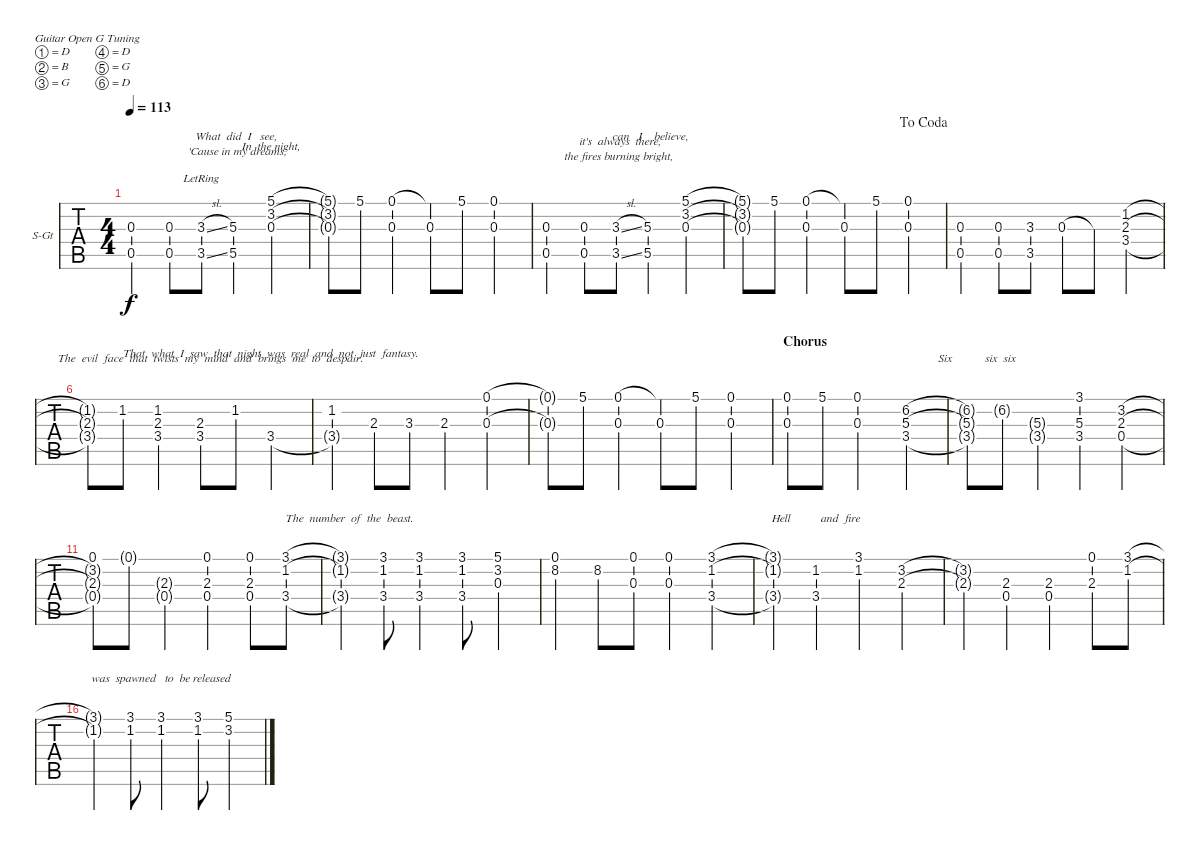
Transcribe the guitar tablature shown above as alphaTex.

\bracketExtendMode nobrackets
\firstSystemTrackNameOrientation horizontal
\otherSystemsTrackNameOrientation horizontal
\defaultBarNumberDisplay FirstOfSystem
\track ("Open G" "S-Gt") {solo instrument acousticguitarsteel}
\staff {tabs}
\tuning (D4 B3 G3 D3 G2 D2)
\ts (4 4)
\scale
0.287671
\tempo 113
\accidentals auto
\clef g2
\ottava regular
\simile none
\scale
0.25
\ks c
(0.3 0.5).4{lyrics (0 "") lyrics (1 "") lyrics (2 "") lyrics (3 "") lyrics (4 "") dy f} (0.3 0.5).8{lyrics (0 "") lyrics (1 "") lyrics (2 "") lyrics (3 "") lyrics (4 "")} (3.3{sl lr} 3.5{sl lr}).8{lyrics (0 "") lyrics (1 "") lyrics (2 "") lyrics (3 "") lyrics (4 "")} (5.3 5.5).4{lyrics (0 "  What  did  I   see,") lyrics (1 "   'Cause in my dreams,") lyrics (2 "") lyrics (3 "") lyrics (4 "")} (5.1 3.2 0.3).4{lyrics (0 "") lyrics (1 "") lyrics (2 "In  the night,    ") lyrics (3 "") lyrics (4 "")} |
\scale
0.212329
\scale
0.25 (5.1{t} 3.2{t} 0.3{t}).8{lyrics (0 "") lyrics (1 "") lyrics (2 "") lyrics (3 "") lyrics (4 "")} 5.1.8{lyrics (0 "") lyrics (1 "") lyrics (2 "") lyrics (3 "") lyrics (4 "")} (0.1 0.3).4{lyrics (0 "") lyrics (1 "") lyrics (2 "") lyrics (3 "") lyrics (4 "")} (0.1{t} 0.3).8{lyrics (0 "") lyrics (1 "") lyrics (2 "") lyrics (3 "") lyrics (4 "")} 5.1.8{lyrics (0 "") lyrics (1 "") lyrics (2 "") lyrics (3 "") lyrics (4 "")} (0.1 0.3).4{lyrics (0 "") lyrics (1 "") lyrics (2 "") lyrics (3 "") lyrics (4 "")} |
\scale
0.287671
\scale
0.25 (0.3 0.5).4{lyrics (0 "") lyrics (1 "") lyrics (2 "") lyrics (3 "") lyrics (4 "")} (0.3 0.5).8{lyrics (0 "") lyrics (1 "") lyrics (2 "") lyrics (3 "") lyrics (4 "")} (3.3{sl} 3.5{sl}).8{lyrics (0 "") lyrics (1 "   it's  always  there,") lyrics (2 "  the fires burning bright,") lyrics (3 "") lyrics (4 "")} (5.3 5.5).4{lyrics (0 "  can   I    believe,   ") lyrics (1 "") lyrics (2 "") lyrics (3 "") lyrics (4 "")} (5.1 3.2 0.3).4{lyrics (0 "") lyrics (1 "") lyrics (2 "") lyrics (3 "") lyrics (4 "")} |
\scale
0.212329
\jump dacoda
\scale
0.25 (5.1{t} 3.2{t} 0.3{t}).8{lyrics (0 "") lyrics (1 "") lyrics (2 "") lyrics (3 "") lyrics (4 "")} 5.1.8{lyrics (0 "") lyrics (1 "") lyrics (2 "") lyrics (3 "") lyrics (4 "")} (0.1 0.3).4{lyrics (0 "") lyrics (1 "") lyrics (2 "") lyrics (3 "") lyrics (4 "")} (0.1{t} 0.3).8{lyrics (0 "") lyrics (1 "") lyrics (2 "") lyrics (3 "") lyrics (4 "")} 5.1.8{lyrics (0 "") lyrics (1 "") lyrics (2 "") lyrics (3 "") lyrics (4 "")} (0.1 0.3).4{lyrics (0 "") lyrics (1 "") lyrics (2 "") lyrics (3 "") lyrics (4 "")} |
\scale
0.284746
\scale
0.244186 (0.3 0.5).4{lyrics (0 "") lyrics (1 "") lyrics (2 "") lyrics (3 "") lyrics (4 "")} (0.3 0.5).8{lyrics (0 "") lyrics (1 "") lyrics (2 "") lyrics (3 "") lyrics (4 "")} (3.3 3.5).8{lyrics (0 "") lyrics (1 "") lyrics (2 "") lyrics (3 "") lyrics (4 "")} 0.3.8{lyrics (0 "") lyrics (1 "") lyrics (2 "") lyrics (3 "") lyrics (4 "")} 0.3{t}.8{lyrics (0 "") lyrics (1 "") lyrics (2 "") lyrics (3 "") lyrics (4 "")} (3.4 2.3 1.2).4{lyrics (0 "") lyrics (1 "") lyrics (2 "") lyrics (3 "") lyrics (4 "")} |
\scale
0.210169
\scale
0.244186 (3.4{t} 2.3{t} 1.2{t}).8{lyrics (0 "") lyrics (1 "") lyrics (2 "") lyrics (3 "") lyrics (4 "")} 1.2.8{lyrics (0 "") lyrics (1 "") lyrics (2 "") lyrics (3 "") lyrics (4 "")} (1.2 2.3 3.4).4{lyrics (0 "") lyrics (1 "") lyrics (2 "") lyrics (3 "") lyrics (4 "")} (2.3 3.4).8{lyrics (0 "") lyrics (1 "       The  evil  face  that  twists  my  mind  and  brings  me  to  despair.") lyrics (2 "") lyrics (3 "") lyrics (4 "")} 1.2.8{lyrics (0 "") lyrics (1 "") lyrics (2 "") lyrics (3 "") lyrics (4 "")} 3.4.4{lyrics (0 "That  what  I  saw  that  night  was  real  and  not  just  fantasy.") lyrics (1 "") lyrics (2 "") lyrics (3 "") lyrics (4 "")} |
\scale
0.284746
\scale
0.244186 (3.4{t} 1.2).4{lyrics (0 "") lyrics (1 "") lyrics (2 "") lyrics (3 "") lyrics (4 "")} 2.3.8{lyrics (0 "") lyrics (1 "") lyrics (2 "") lyrics (3 "") lyrics (4 "")} 3.3.8{lyrics (0 "") lyrics (1 "") lyrics (2 "") lyrics (3 "") lyrics (4 "")} 2.3.4{lyrics (0 "") lyrics (1 "") lyrics (2 "") lyrics (3 "") lyrics (4 "")} (0.1 0.3).4{lyrics (0 "") lyrics (1 "") lyrics (2 "") lyrics (3 "") lyrics (4 "")} |
\scale
0.220339
\scale
0.267442 (0.3{t} 0.1{t}).8{lyrics (0 "") lyrics (1 "") lyrics (2 "") lyrics (3 "") lyrics (4 "")} 5.1.8{lyrics (0 "") lyrics (1 "") lyrics (2 "") lyrics (3 "") lyrics (4 "")} (0.1 0.3).4{lyrics (0 "") lyrics (1 "") lyrics (2 "") lyrics (3 "") lyrics (4 "")} (0.1{t} 0.3).8{lyrics (0 "") lyrics (1 "") lyrics (2 "") lyrics (3 "") lyrics (4 "")} 5.1.8{lyrics (0 "") lyrics (1 "") lyrics (2 "") lyrics (3 "") lyrics (4 "")} (0.1 0.3).4{lyrics (0 "") lyrics (1 "") lyrics (2 "") lyrics (3 "") lyrics (4 "")} |
\section ("" "Chorus")
\scale
0.25 (0.3 0.1).8{lyrics (0 "") lyrics (1 "") lyrics (2 "") lyrics (3 "") lyrics (4 "")} 5.1.8{lyrics (0 "") lyrics (1 "") lyrics (2 "") lyrics (3 "") lyrics (4 "")} (0.1 0.3).2{lyrics (0 "") lyrics (1 "") lyrics (2 "") lyrics (3 "") lyrics (4 "")} (6.2 5.3 3.4).4{lyrics (0 "") lyrics (1 "") lyrics (2 "") lyrics (3 "") lyrics (4 "")} |
\scale
0.25 (6.2{t} 5.3{t} 3.4{t}).8{lyrics (0 "") lyrics (1 "       Six           six  six ") lyrics (2 "") lyrics (3 "") lyrics (4 "")} 6.2{g}.8{lyrics (0 "") lyrics (1 "") lyrics (2 "") lyrics (3 "") lyrics (4 "")} (5.3{g} 3.4{g}).4{lyrics (0 "") lyrics (1 "") lyrics (2 "") lyrics (3 "") lyrics (4 "")} (5.3 3.4 3.1).4{lyrics (0 "") lyrics (1 "") lyrics (2 "") lyrics (3 "") lyrics (4 "")} (0.4 2.3 3.2).4{lyrics (0 "") lyrics (1 "") lyrics (2 "") lyrics (3 "") lyrics (4 "")} |
\scale
0.25 (0.4{t} 2.3{t} 0.1 3.2{t}).8{lyrics (0 "") lyrics (1 "") lyrics (2 "") lyrics (3 "") lyrics (4 "")} 0.1{g}.8{lyrics (0 "") lyrics (1 "") lyrics (2 "") lyrics (3 "") lyrics (4 "")} (2.3{g} 0.4{g}).4{lyrics (0 "") lyrics (1 "") lyrics (2 "") lyrics (3 "") lyrics (4 "")} (0.4 2.3 0.1).4{lyrics (0 "") lyrics (1 "") lyrics (2 "") lyrics (3 "") lyrics (4 "")} (0.4 2.3 0.1).8{lyrics (0 "") lyrics (1 "") lyrics (2 "") lyrics (3 "") lyrics (4 "")} (3.4 1.2 3.1).8{lyrics (0 "") lyrics (1 "") lyrics (2 "") lyrics (3 "") lyrics (4 "")} |
\scale
0.25 (3.4{t} 1.2{t} 3.1{t}).4{lyrics (0 "") lyrics (1 "      The  number  of  the  beast.") lyrics (2 "") lyrics (3 "") lyrics (4 "")} (3.4 1.2 3.1).8{lyrics (0 "") lyrics (1 "") lyrics (2 "") lyrics (3 "") lyrics (4 "")} (3.4 1.2 3.1).4{lyrics (0 "") lyrics (1 "") lyrics (2 "") lyrics (3 "") lyrics (4 "")} (3.4 1.2 3.1).8{lyrics (0 "") lyrics (1 "") lyrics (2 "") lyrics (3 "") lyrics (4 "")} (0.3 3.2 5.1).4{lyrics (0 "") lyrics (1 "") lyrics (2 "") lyrics (3 "") lyrics (4 "")} |
\scale
0.25 (0.1 8.2).4{lyrics (0 "") lyrics (1 "") lyrics (2 "") lyrics (3 "") lyrics (4 "")} 8.2.8{lyrics (0 "") lyrics (1 "") lyrics (2 "") lyrics (3 "") lyrics (4 "")} (0.3 0.1).8{lyrics (0 "") lyrics (1 "") lyrics (2 "") lyrics (3 "") lyrics (4 "")} (0.3 0.1).4{lyrics (0 "") lyrics (1 "") lyrics (2 "") lyrics (3 "") lyrics (4 "")} (1.2 3.1 3.4).4{lyrics (0 "") lyrics (1 "") lyrics (2 "") lyrics (3 "") lyrics (4 "")} |
\scale
0.25 (1.2{t} 3.1{t} 3.4{t}).4{lyrics (0 "") lyrics (1 "") lyrics (2 "") lyrics (3 "") lyrics (4 "")} (1.2 3.4).4{lyrics (0 "") lyrics (1 "Hell          and  fire   ") lyrics (2 "") lyrics (3 "") lyrics (4 "")} (1.2 3.1).4{lyrics (0 "") lyrics (1 "") lyrics (2 "") lyrics (3 "") lyrics (4 "")} (2.3 3.2).4{lyrics (0 "") lyrics (1 "") lyrics (2 "") lyrics (3 "") lyrics (4 "")} |
\scale
0.25 (2.3{t} 3.2{t}).4{lyrics (0 "") lyrics (1 "") lyrics (2 "") lyrics (3 "") lyrics (4 "")} (2.3 0.4).4{lyrics (0 "") lyrics (1 "") lyrics (2 "") lyrics (3 "") lyrics (4 "")} (2.3 0.4).4{lyrics (0 "") lyrics (1 "") lyrics (2 "") lyrics (3 "") lyrics (4 "")} (2.3 0.1).8{lyrics (0 "") lyrics (1 "") lyrics (2 "") lyrics (3 "") lyrics (4 "")} (1.2 3.1).8{lyrics (0 "") lyrics (1 "") lyrics (2 "") lyrics (3 "") lyrics (4 "")} |
\scale
0.25 (1.2{t} 3.1{t}).4{lyrics (0 "") lyrics (1 "") lyrics (2 "") lyrics (3 "") lyrics (4 "")} (1.2 3.1).8{lyrics (0 "") lyrics (1 "") lyrics (2 "") lyrics (3 "") lyrics (4 "")} (1.2 3.1).4{lyrics (0 "") lyrics (1 "was  spawned   to  be released      ") lyrics (2 "") lyrics (3 "") lyrics (4 "")} (3.1 1.2).8{lyrics (0 "") lyrics (1 "") lyrics (2 "") lyrics (3 "") lyrics (4 "")} (3.2 5.1).4{lyrics (0 "") lyrics (1 "") lyrics (2 "") lyrics (3 "") lyrics (4 "")}
